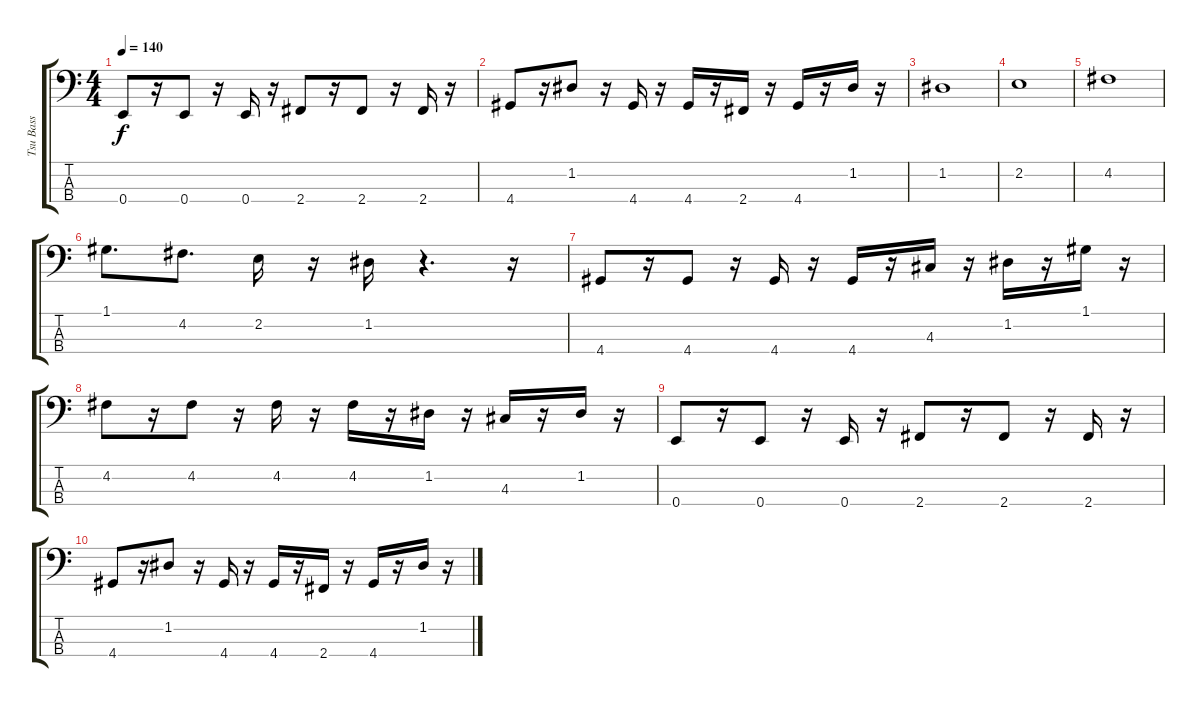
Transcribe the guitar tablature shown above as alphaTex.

\track ("Tsu Bass" "Tsu Bass") {instrument electricbassfinger}
\staff {score tabs}
\tuning (G2 D2 A1 E1) {hide}
\ts (4 4)
\tempo 140
\clef f4
\ks c
0.4.8{dy f} r.16 0.4.8 r.16 0.4.16 r.16 2.4.8 r.16 2.4.8 r.16 2.4.16 r.16 |
4.4.8 r.16 1.2.8 r.16 4.4.16 r.16 4.4.16 r.16 2.4.16 r.16 4.4.16 r.16 1.2.16 r.16 |
1.2.1 |
2.2.1 |
4.2.1 |
1.1.8{d} 4.2.8{d} 2.2.16 r.16 1.2.16 r.4{d} r.16 |
4.4.8 r.16 4.4.8 r.16 4.4.16 r.16 4.4.16 r.16 4.3.16 r.16 1.2.16 r.16 1.1.16 r.16 |
4.2.8 r.16 4.2.8 r.16 4.2.16 r.16 4.2.16 r.16 1.2.16 r.16 4.3.16 r.16 1.2.16 r.16 |
0.4.8 r.16 0.4.8 r.16 0.4.16 r.16 2.4.8 r.16 2.4.8 r.16 2.4.16 r.16 |
4.4.8 r.16 1.2.8 r.16 4.4.16 r.16 4.4.16 r.16 2.4.16 r.16 4.4.16 r.16 1.2.16 r.16
